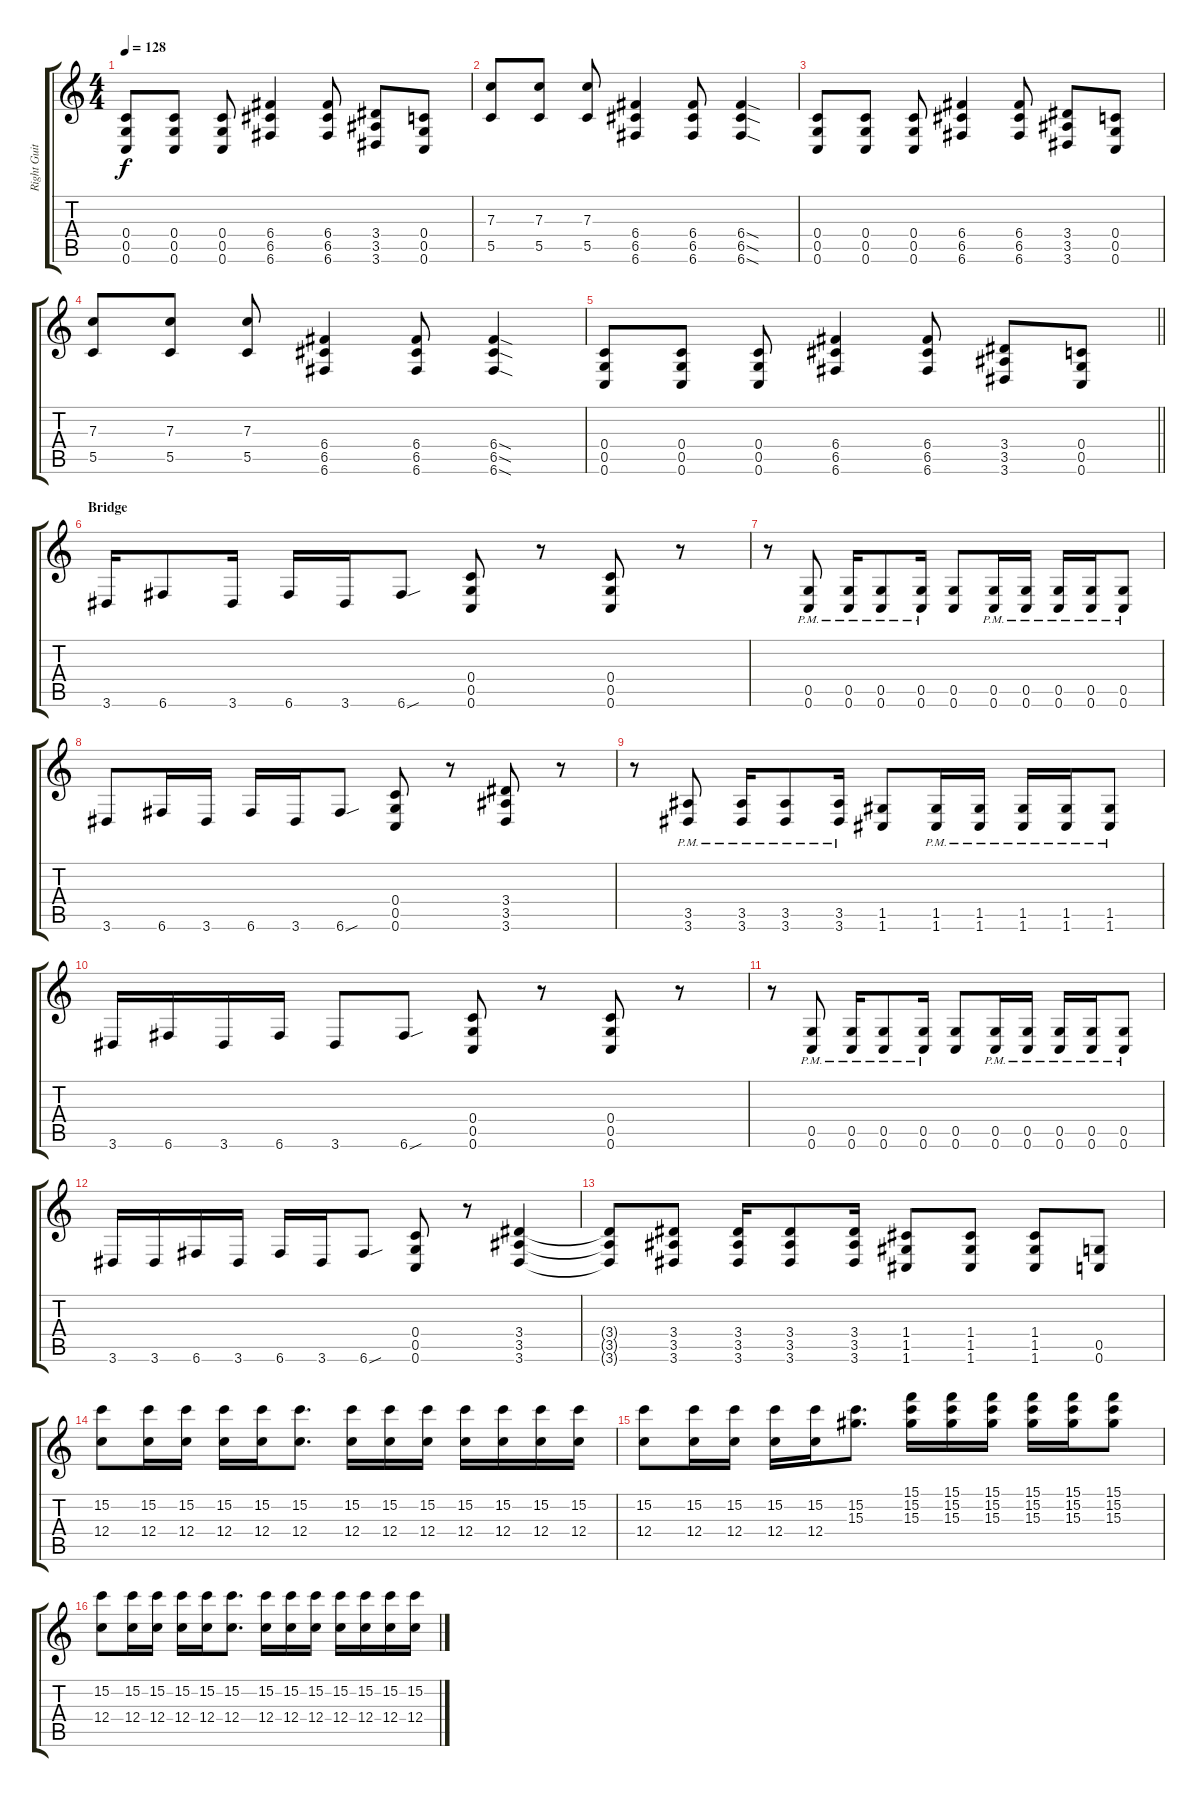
\track ("Right Guitar" "Right Guit") {instrument distortionguitar}
\staff {score tabs}
\tuning (D4 A3 F3 C3 G2 C2) {hide}
\ts (4 4)
\tempo 128
\clef g2
\ks c
(0.4 0.5 0.6).8{dy f} (0.4 0.5 0.6).8 (0.4 0.5 0.6).8 (6.4 6.5 6.6).4 (6.4 6.5 6.6).8 (3.4 3.5 3.6).8 (0.4 0.5 0.6).8 |
(7.3 5.5).8 (7.3 5.5).8 (7.3 5.5).8 (6.4 6.5 6.6).4 (6.4 6.5 6.6).8 (6.4{sod} 6.5{sod} 6.6{sod}).4 |
(0.4 0.5 0.6).8 (0.4 0.5 0.6).8 (0.4 0.5 0.6).8 (6.4 6.5 6.6).4 (6.4 6.5 6.6).8 (3.4 3.5 3.6).8 (0.4 0.5 0.6).8 |
(7.3 5.5).8 (7.3 5.5).8 (7.3 5.5).8 (6.4 6.5 6.6).4 (6.4 6.5 6.6).8 (6.4{sod} 6.5{sod} 6.6{sod}).4 |
\barLineRight lightlight
(0.4 0.5 0.6).8 (0.4 0.5 0.6).8 (0.4 0.5 0.6).8 (6.4 6.5 6.6).4 (6.4 6.5 6.6).8 (3.4 3.5 3.6).8 (0.4 0.5 0.6).8 |
\section ("" "Bridge")
3.6.16 6.6.8 3.6.16 6.6.16 3.6.16 6.6{sou}.8 (0.4 0.5 0.6).8 r.8 (0.4 0.5 0.6).8 r.8 |
r.8 (0.5{pm} 0.6{pm}).8 (0.5{pm} 0.6{pm}).16 (0.5{pm} 0.6{pm}).8 (0.5{pm} 0.6{pm}).16 (0.5 0.6).8 (0.5{pm} 0.6{pm}).16 (0.5{pm} 0.6{pm}).16 (0.5{pm} 0.6{pm}).16 (0.5{pm} 0.6{pm}).16 (0.5{pm} 0.6{pm}).8 |
3.6.8 6.6.16 3.6.16 6.6.16 3.6.16 6.6{sou}.8 (0.4 0.5 0.6).8 r.8 (3.4 3.5 3.6).8 r.8 |
r.8 (3.5{pm} 3.6{pm}).8 (3.5{pm} 3.6{pm}).16 (3.5{pm} 3.6{pm}).8 (3.5{pm} 3.6{pm}).16 (1.5 1.6).8 (1.5{pm} 1.6{pm}).16 (1.5{pm} 1.6{pm}).16 (1.5{pm} 1.6{pm}).16 (1.5{pm} 1.6{pm}).16 (1.5{pm} 1.6{pm}).8 |
3.6.16 6.6.16 3.6.16 6.6.16 3.6.8 6.6{sou}.8 (0.4 0.5 0.6).8 r.8 (0.4 0.5 0.6).8 r.8 |
r.8 (0.5{pm} 0.6{pm}).8 (0.5{pm} 0.6{pm}).16 (0.5{pm} 0.6{pm}).8 (0.5{pm} 0.6{pm}).16 (0.5 0.6).8 (0.5{pm} 0.6{pm}).16 (0.5{pm} 0.6{pm}).16 (0.5{pm} 0.6{pm}).16 (0.5{pm} 0.6{pm}).16 (0.5{pm} 0.6{pm}).8 |
3.6.16 3.6.16 6.6.16 3.6.16 6.6.16 3.6.16 6.6{sou}.8 (0.4 0.5 0.6).8 r.8 (3.4 3.5 3.6).4 |
(3.4{t} 3.5{t} 3.6{t}).8 (3.4 3.5 3.6).8 (3.4 3.5 3.6).16 (3.4 3.5 3.6).8 (3.4 3.5 3.6).16 (1.4 1.5 1.6).8 (1.4 1.5 1.6).8 (1.4 1.5 1.6).8 (0.5 0.6).8 |
(15.2 12.4).8 (15.2 12.4).16 (15.2 12.4).16 (15.2 12.4).16 (15.2 12.4).16 (15.2 12.4).8{d} (15.2 12.4).16 (15.2 12.4).16 (15.2 12.4).16 (15.2 12.4).16 (15.2 12.4).16 (15.2 12.4).16 (15.2 12.4).16 |
(15.2 12.4).8 (15.2 12.4).16 (15.2 12.4).16 (15.2 12.4).16 (15.2 12.4).16 (15.2 15.3).8{d} (15.1 15.2 15.3).16 (15.1 15.2 15.3).16 (15.1 15.2 15.3).16 (15.1 15.2 15.3).16 (15.1 15.2 15.3).16 (15.1 15.2 15.3).8 |
(15.2 12.4).8 (15.2 12.4).16 (15.2 12.4).16 (15.2 12.4).16 (15.2 12.4).16 (15.2 12.4).8{d} (15.2 12.4).16 (15.2 12.4).16 (15.2 12.4).16 (15.2 12.4).16 (15.2 12.4).16 (15.2 12.4).16 (15.2 12.4).16
